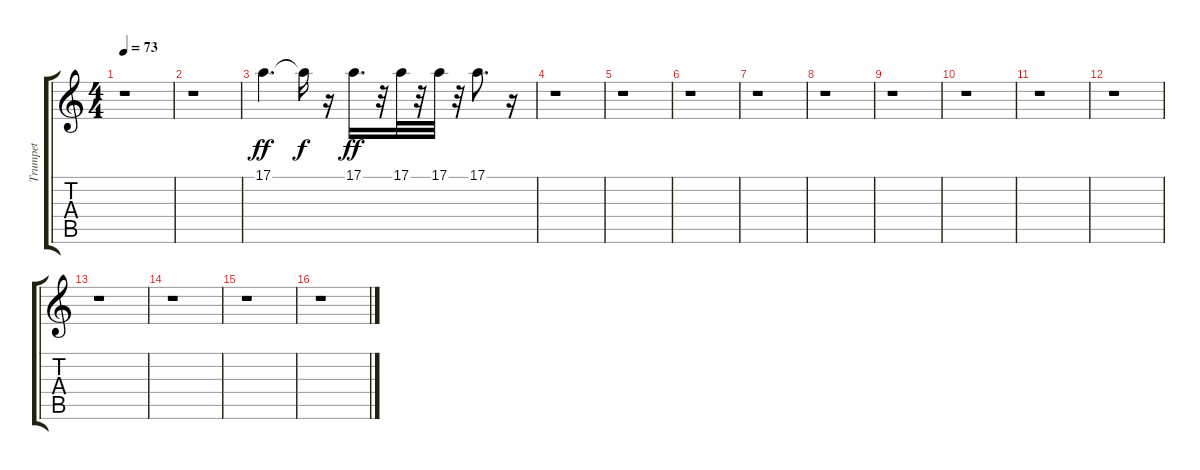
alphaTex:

\track ("Trumpet" "Trumpet") {instrument trumpet}
\staff {score tabs}
\tuning (E4 B3 G3 D3 A2 E2) {hide}
\ts (4 4)
\tempo 73
\clef g2
\ks c
r.1{dy f} |
r.1 |
17.1.4{d dy ff} 17.1{t}.16{dy f} r.16 17.1.16{d dy ff} r.32 17.1.32 r.32 17.1.32 r.32 17.1.8{d} r.16 |
r.1 |
r.1 |
r.1 |
r.1 |
r.1 |
r.1 |
r.1 |
r.1 |
r.1 |
r.1 |
r.1 |
r.1 |
r.1
